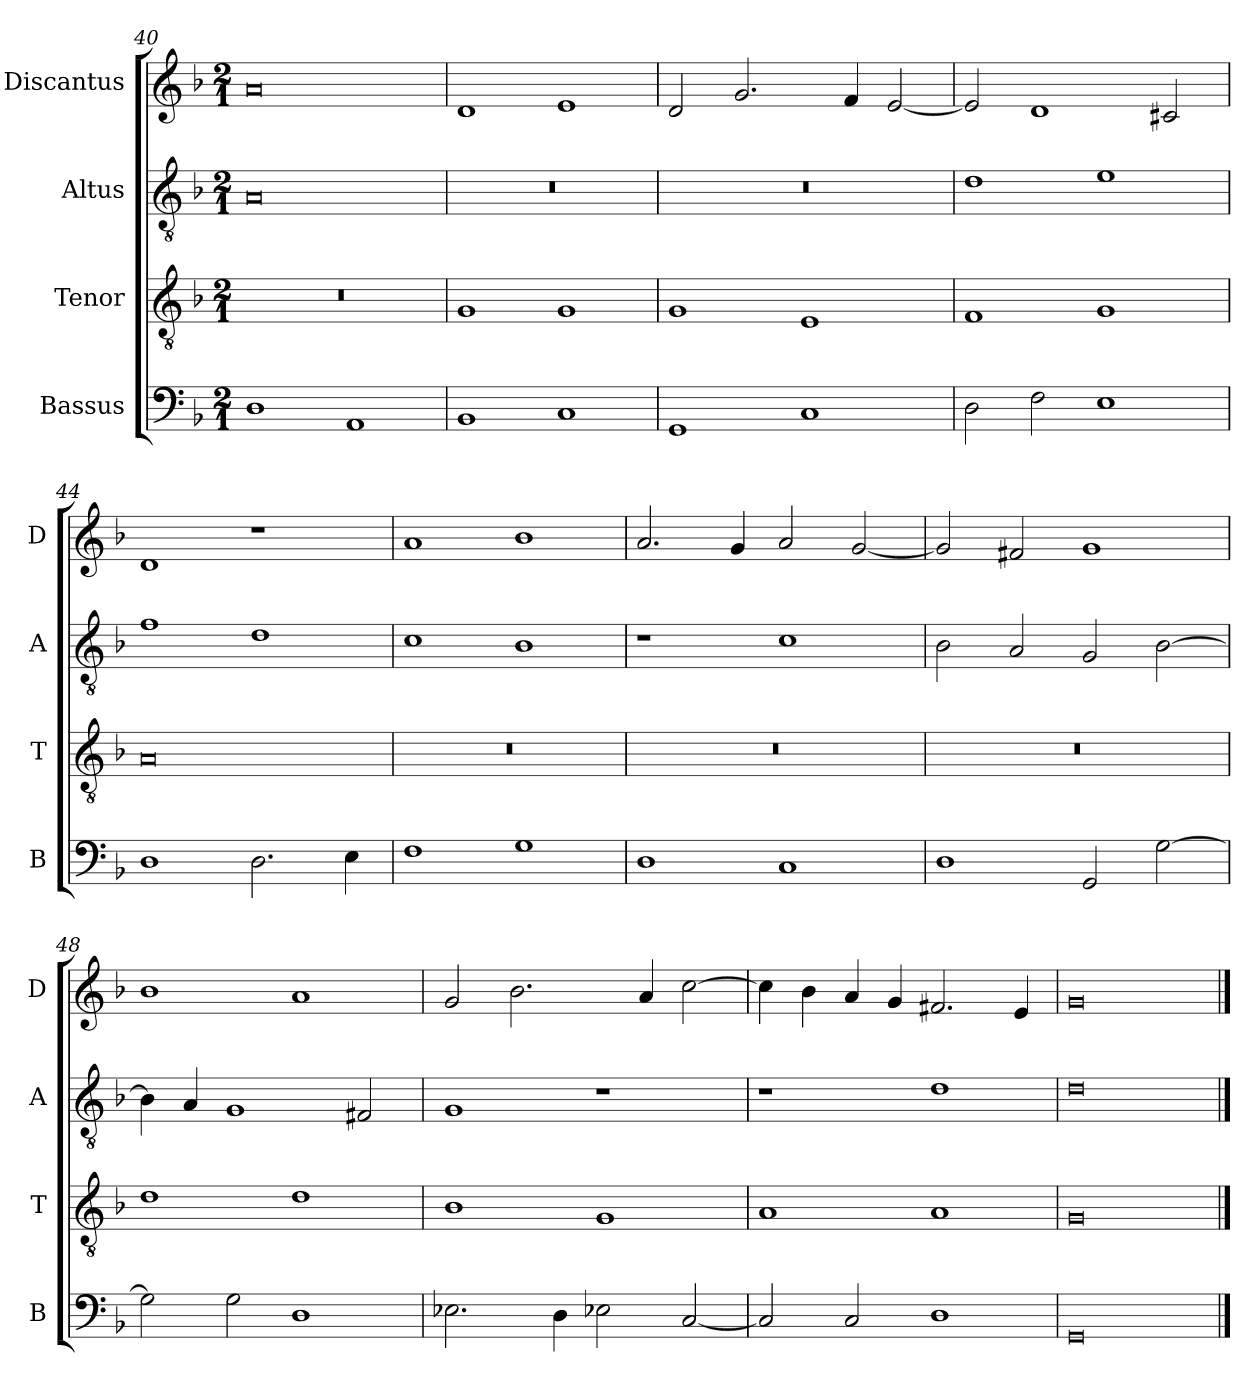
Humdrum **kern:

**kern	**kern	**kern	**kern
*part4	*part3	*part2	*part1
*staff4	*staff3	*staff2	*staff1
*I"Bassus	*I"Tenor	*I"Altus	*I"Discantus
*I'B	*I'T	*I'A	*I'D
*clefF4	*clefGv2	*clefGv2	*clefG2
*k[b-]	*k[b-]	*k[b-]	*k[b-]
*M2/1	*M2/1	*M2/1	*M2/1
=40	=40	=40	=40
1D	0r	0A	0a
1AA	.	.	.
=41	=41	=41	=41
1BB-	1G	0r	1d
1C	1G	.	1e
=42	=42	=42	=42
1GG	1G	0r	2d
.	.	.	2.g
1C	1E	.	.
.	.	.	4f
.	.	.	[2e
=43	=43	=43	=43
2D	1F	1d	2e]
2F	.	.	1d
1E	1G	1e	.
.	.	.	2c#X
=44	=44	=44	=44
1D	0A	1f	1d
2.D	.	1d	1r
4E	.	.	.
=45	=45	=45	=45
1F	0r	1c	1a
1G	.	1B-	1b-
=46	=46	=46	=46
1D	0r	1r	2.a
.	.	.	4g
1C	.	1c	2a
.	.	.	[2g
=47	=47	=47	=47
1D	0r	2B-	2g]
.	.	2A	2f#X
2GG	.	2G	1g
[2G	.	[2B-	.
=48	=48	=48	=48
2G]	1d	4B-]	1b-
.	.	4A	.
2G	.	1G	.
1D	1d	.	1a
.	.	2F#X	.
=49	=49	=49	=49
2.E-X	1B-	1G	2g
.	.	.	2.b-
4D	.	.	.
2E-X	1G	1r	.
.	.	.	4a
[2C	.	.	[2cc
=50	=50	=50	=50
2C]	1A	1r	4cc]
.	.	.	4b-
2C	.	.	4a
.	.	.	4g
1D	1A	1d	2.f#X
.	.	.	4e
=51	=51	=51	=51
0GG	0G	0d	0g
==	==	==	==
*-	*-	*-	*-
